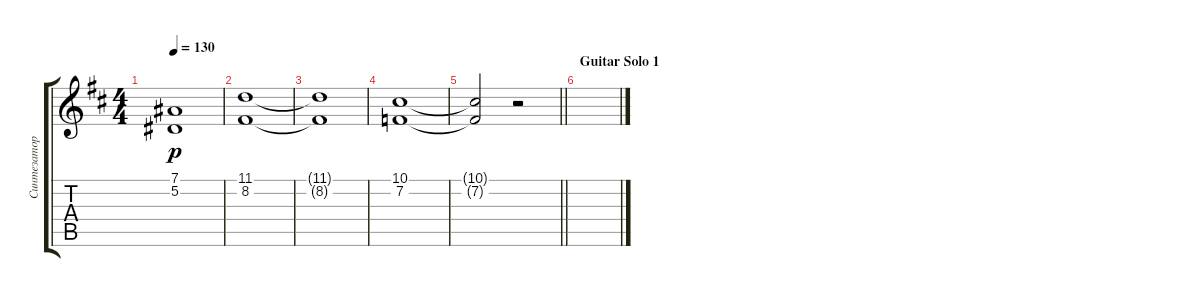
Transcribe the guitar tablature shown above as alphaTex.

\track ("Синтезатор" "Синтезатор") {instrument stringensemble1}
\staff {score tabs}
\tuning (Eb4 Bb3 Gb3 Db3 Ab2 Eb2) {hide}
\ts (4 4)
\tempo 130
\clef g2
\ks bminor
(7.1{t} 5.2{t}).1{dy p} |
(11.1 8.2).1 |
(11.1{t} 8.2{t}).1 |
(10.1 7.2).1 |
\barLineRight lightlight
(10.1{t} 7.2{t}).2 r.2 |
\section ("" "Guitar Solo 1")
